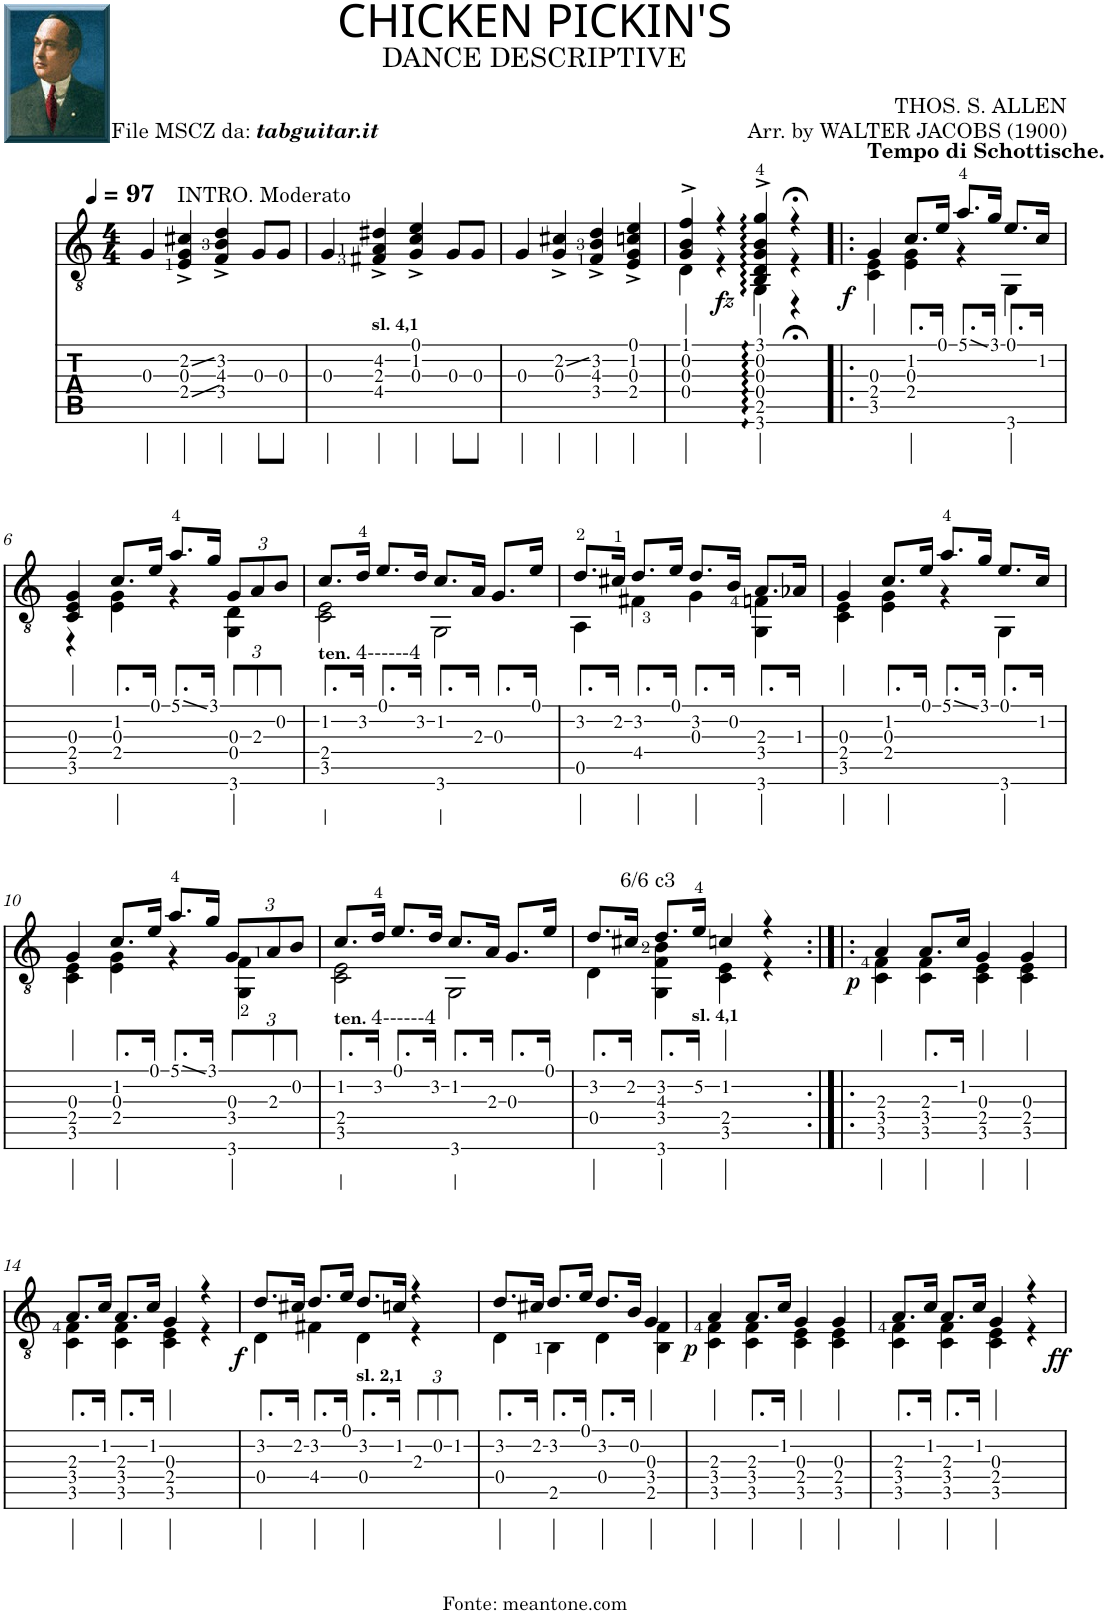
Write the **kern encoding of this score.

**kern	**kern	**dynam
*part2	*part1	*part1
*staff2	*staff1	*staff1
*I"Chitarra classica (Intavolatura)	*I"Chitarra classica	*
*stria6	*	*
*	*clefGv2	*
*k[]	*k[]	*
*M4/4	*M4/4	*
*MM97	*MM97	*
=1	=1	=1
4G\	4G/	.
!	!LO:TX:a:t=INTRO. Moderato	!
4E\ 4G\ 4c#X\	4E/^ 4G/^ 4c#X/^	.
4F\ 4B\ 4d\	4F/^ 4B/^ 4d/^	.
8G\L	8G/L	.
8G\J	8G/J	.
=2	=2	=2
4G\	4G/	.
!LO:TX:a:B:t=sl. 4,1	!	!
4F#X\ 4A\ 4d#X\	4F#X/^ 4A/^ 4d#X/^	.
4G\ 4c\ 4e\	4G/^ 4c/^ 4e/^	.
8G\L	8G/L	.
8G\J	8G/J	.
=3	=3	=3
4G\	4G/	.
4G\ 4c#X\	4G/^ 4c#X/^	.
4F\ 4B\ 4d\	4F/^ 4B/^ 4d/^	.
4E\ 4G\ 4cn\ 4e\	4E/^ 4G/^ 4cn/^ 4e/^	.
=4	=4	=4
*^	*^	*
*	*^	*	*^	*
4G/ 4B/ 4f/	4D\	2.ryy	4G/^ 4B/^ 4f/^	4D\	2.ryy	.
4r	4r	.	4r	4r	.	.
!	!	!	!	!	!	!LO:DY:b
4BB/:: 4D/:: 4G/:: 4B/:: 4g/::	4GG::\	.	4BB/::^ 4D/::^ 4G/::^ 4B/::^ 4g/::^	4GG::\	.	fz
4r;<	4r	4r	4r;<	4r	4r	.
=5!|:	=5!|:	=5!|:	=5!|:	=5!|:	=5!|:	=5!|:
!	!	!	!LO:TX:a:B:t=Tempo di Schottische.	!	!	!
!	!	!	!	!	!	!LO:DY:b
*	*v	*v	*	*	*	*
*	*	*	*v	*v	*
4C/ 4E/ 4G/	4r	4G/	4C\ 4E\	f
8.c/L	4E\ 4G\	8.c/L	4E\ 4G\	.
16e/Jk	.	16e/Jk	.	.
8.a/L	4r	8.a/L	4r	.
16g/Jk	.	16g/Jk	.	.
8.e/L	4GG\	8.e/L	4GG\	.
16c/Jk	.	16c/Jk	.	.
!!LO:LB:g=z	!!
=6	=6	=6	=6	=6
4C/ 4E/ 4G/	4r	4C/ 4E/ 4G/	4r	.
8.c/L	4E\ 4G\	8.c/L	4E\ 4G\	.
16e/Jk	.	16e/Jk	.	.
8.a/L	4r	8.a/L	4r	.
16g/Jk	.	16g/Jk	.	.
*Xbrackettup	*	*Xbrackettup	*	*
12G/L	4GG\ 4D\	12G/L	4GG\ 4D\	.
12A/	.	12A/	.	.
12B/J	.	12B/J	.	.
=7	=7	=7	=7	=7
!LO:TX:a:B:t=ten.	!	!	!	!
8.c/L	2C\ 2E\	8.c/L	2C\ 2E\	.
!LO:TX:a:t=4------4	!	!	!	!
16d/Jk	.	16d/Jk	.	.
8.e/L	.	8.e/L	.	.
16d/Jk	.	16d/Jk	.	.
8.c/L	2GG\	8.c/L	2GG\	.
16A/Jk	.	16A/Jk	.	.
8.G/L	.	8.G/L	.	.
16e/Jk	.	16e/Jk	.	.
=8	=8	=8	=8	=8
8.d/L	4AA\	8.d/L	4AA\	.
16c#X/Jk	.	16c#X/Jk	.	.
8.d/L	4F#X\	8.d/L	4F#X\	.
16e/Jk	.	16e/Jk	.	.
8.d/L	4G\	8.d/L	4G\	.
16B/Jk	.	16B/Jk	.	.
8.A/L	4GG\ 4Fn\	8.A/L	4GG\ 4Fn\	.
16A-X/Jk	.	16A-X/Jk	.	.
=9	=9	=9	=9	=9
4G/	4C\ 4E\	4G/	4C\ 4E\	.
8.c/L	4E\ 4G\	8.c/L	4E\ 4G\	.
16e/Jk	.	16e/Jk	.	.
8.a/L	4r	8.a/L	4r	.
16g/Jk	.	16g/Jk	.	.
8.e/L	4GG\	8.e/L	4GG\	.
16c/Jk	.	16c/Jk	.	.
!!LO:LB:g=z	!!
=10	=10	=10	=10	=10
4G/	4C\ 4E\	4G/	4C\ 4E\	.
8.c/L	4E\ 4G\	8.c/L	4E\ 4G\	.
16e/Jk	.	16e/Jk	.	.
8.a/L	4r	8.a/L	4r	.
16g/Jk	.	16g/Jk	.	.
12G/L	4GG\ 4F\	12G/L	4GG\ 4F\	.
12A/	.	12A/	.	.
12B/J	.	12B/J	.	.
=11	=11	=11	=11	=11
!LO:TX:a:B:t=ten.	!	!	!	!
8.c/L	2C\ 2E\	8.c/L	2C\ 2E\	.
!LO:TX:a:t=4------4	!	!	!	!
16d/Jk	.	16d/Jk	.	.
8.e/L	.	8.e/L	.	.
16d/Jk	.	16d/Jk	.	.
8.c/L	2GG\	8.c/L	2GG\	.
16A/Jk	.	16A/Jk	.	.
8.G/L	.	8.G/L	.	.
16e/Jk	.	16e/Jk	.	.
=12	=12	=12	=12	=12
8.d/L	4D\	8.d/L	4D\	.
16c#X/Jk	.	16c#X/Jk	.	.
!	!	!LO:TX:a:t=6/6 c3	!	!
8.d/L	4GG\ 4F\ 4B\	8.d/L	4GG\ 4F\ 4B\	.
!LO:TX:a:B:t=sl. 4,1	!	!	!	!
16e/Jk	.	16e/Jk	.	.
4cn/	4C\ 4E\	4cn/	4C\ 4E\	.
4r	4r	4r	4r	.
=13:|!|:	=13:|!|:	=13:|!|:	=13:|!|:	=13:|!|:
!	!	!	!	!LO:DY:b
4A/	4C\ 4F\	4A/	4C\ 4F\	p
8.A/L	4C\ 4F\	8.A/L	4C\ 4F\	.
16c/Jk	.	16c/Jk	.	.
4G/	4C\ 4E\	4G/	4C\ 4E\	.
4G/	4C\ 4E\	4G/	4C\ 4E\	.
!!LO:LB:g=z	!!
=14	=14	=14	=14	=14
8.A/L	4C\ 4F\	8.A/L	4C\ 4F\	.
16c/Jk	.	16c/Jk	.	.
8.A/L	4C\ 4F\	8.A/L	4C\ 4F\	.
16c/Jk	.	16c/Jk	.	.
4G/	4C\ 4E\	4G/	4C\ 4E\	.
!	!	!	!	!LO:DY:b
4r	4r	4r	4r	f
=15	=15	=15	=15	=15
8.d/L	4D\	8.d/L	4D\	.
16c#X/Jk	.	16c#X/Jk	.	.
8.d/L	4F#X\	8.d/L	4F#X\	.
16e/Jk	.	16e/Jk	.	.
!LO:TX:a:B:t=sl. 2,1	!	!	!	!
8.d/L	4D\	8.d/L	4D\	.
16cn/Jk	.	16cn/Jk	.	.
12A/L	4r	4r	4r	.
12B/	.	.	.	.
12c/J	.	.	.	.
=16	=16	=16	=16	=16
8.d/L	4D\	8.d/L	4D\	.
16c#X/Jk	.	16c#X/Jk	.	.
8.d/L	4BB\	8.d/L	4BB\	.
16e/Jk	.	16e/Jk	.	.
8.d/L	4D\	8.d/L	4D\	.
16B/Jk	.	16B/Jk	.	.
4G/	4BB\ 4F\	4G/	4BB\ 4F\	.
=17	=17	=17	=17	=17
!	!	!	!	!LO:DY:b
4A/	4C\ 4F\	4A/	4C\ 4F\	p
8.A/L	4C\ 4F\	8.A/L	4C\ 4F\	.
16c/Jk	.	16c/Jk	.	.
4G/	4C\ 4E\	4G/	4C\ 4E\	.
4G/	4C\ 4E\	4G/	4C\ 4E\	.
=18	=18	=18	=18	=18
8.A/L	4C\ 4F\	8.A/L	4C\ 4F\	.
16c/Jk	.	16c/Jk	.	.
8.A/L	4C\ 4F\	8.A/L	4C\ 4F\	.
16c/Jk	.	16c/Jk	.	.
4G/	4C\ 4E\	4G/	4C\ 4E\	.
!	!	!	!	!LO:DY:b
4r	4r	4r	4r	ff
*v	*v	*	*	*
*	*v	*v	*
=	=	=
*-	*-	*-
